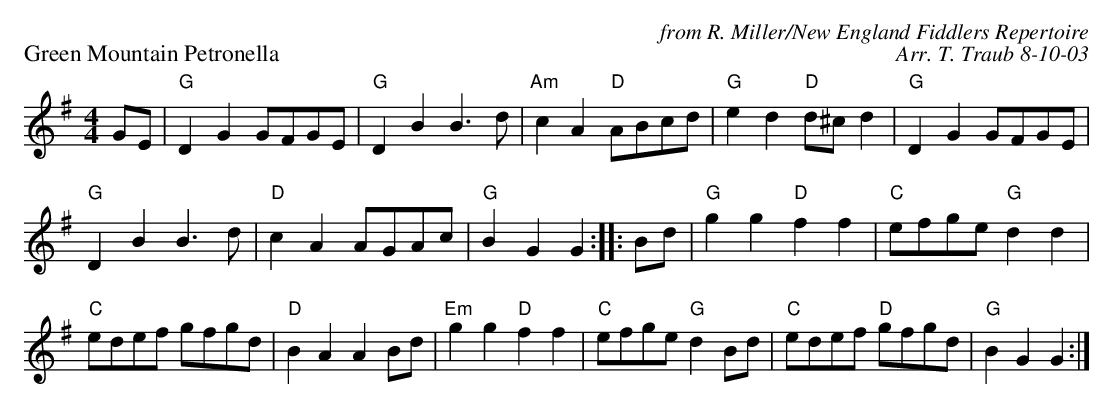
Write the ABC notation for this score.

X:1
P: Green Mountain Petronella
C: from R. Miller/New England Fiddlers Repertoire
C: Arr. T. Traub 8-10-03
M: 4/4
K: G
L: 1/8
GE|"G"D2 G2 GFGE|"G"D2 B2 B3 d|"Am"c2 A2 "D"ABcd|"G"e2 d2 "D"d^c d2|"G"D2 G2 GFGE|
"G"D2 B2 B3 d|"D"c2 A2 AGAc|"G"B2 G2 G2 :||: Bd|"G"g2 g2 "D"f2 f2|"C"efge "G"d2 d2|
"C"edef gfgd|"D"B2 A2 A2 Bd|"Em"g2 g2 "D"f2 f2|"C"efge "G"d2 Bd|"C"edef "D"gfgd|"G"B2 G2 G2 :|
